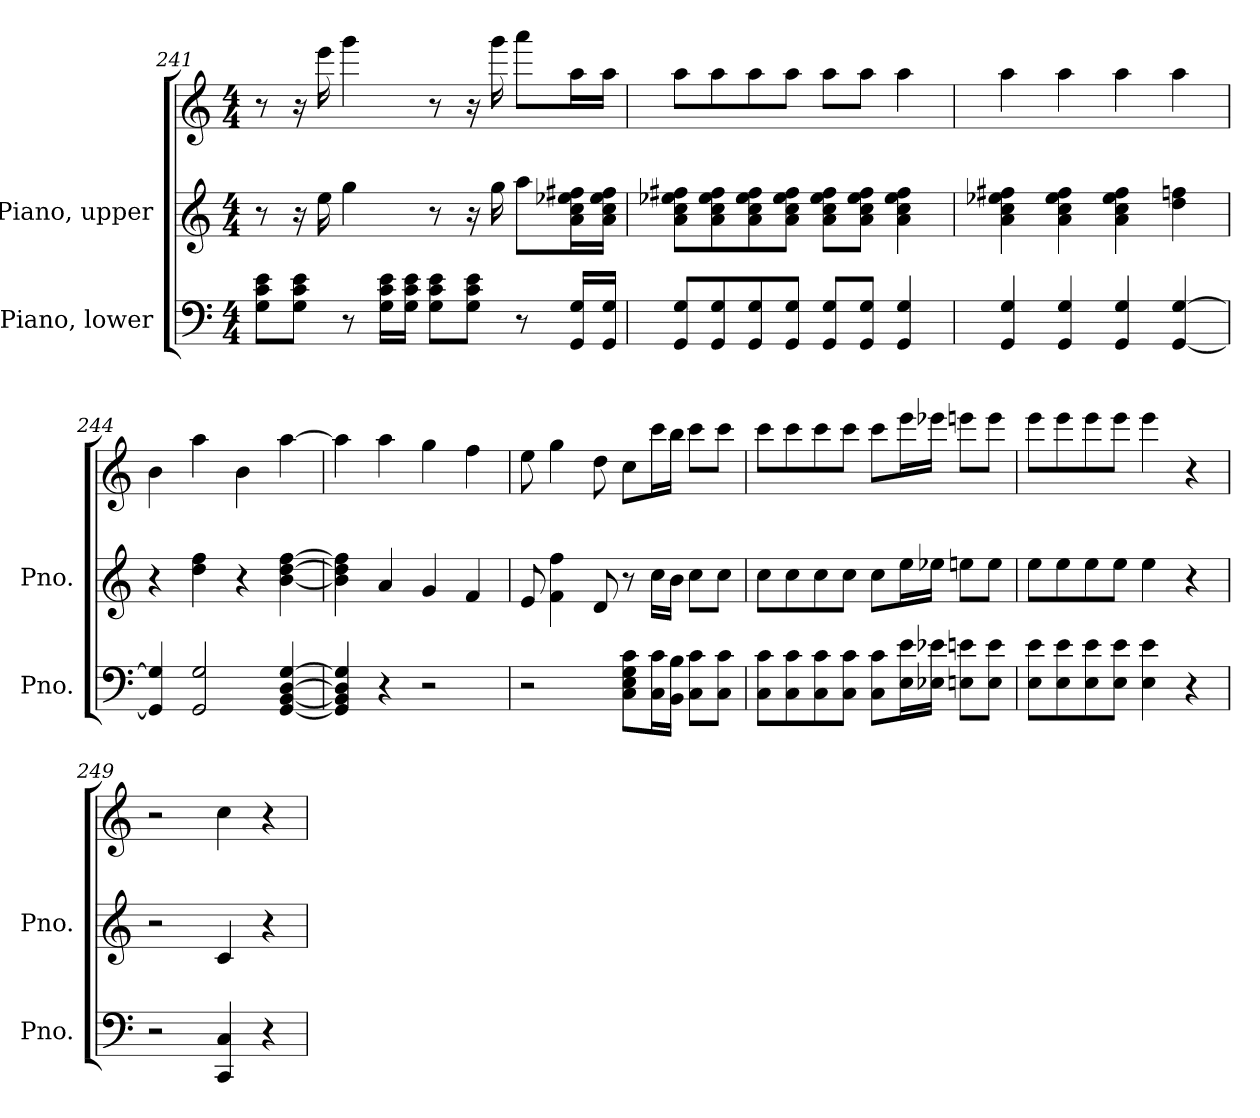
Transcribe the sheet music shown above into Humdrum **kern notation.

**kern	**kern	**kern
*part2	*part1	*part1
*staff3	*staff2	*staff1
*I"Piano, lower	*I"Piano, upper	*
*I'Pno.	*I'Pno.	*
*clefF4	*clefG2	*clefG2
*k[]	*k[]	*k[]
*M4/4	*M4/4	*M4/4
=241	=241	=241
8G\ 8c\ 8e\L	8r	8r
8G\ 8c\ 8e\J	16r	16r
.	16ee\	16eee\
8r	4gg\	4ggg\
16G\ 16c\ 16e\LL	.	.
16G\ 16c\ 16e\JJ	.	.
8G\ 8c\ 8e\L	8r	8r
8G\ 8c\ 8e\J	16r	16r
.	16gg\	16ggg\
8r	8aa\L	8aaa\L
16GG/ 16G/LL	16a\ 16cc\ 16ee-X\ 16ff#X\L	16aa\L
16GG/ 16G/JJ	16a\ 16cc\ 16ee-\ 16ff#\JJ	16aa\JJ
!!LO:LB:g=z
=242	=242	=242
8GG/ 8G/L	8a\ 8cc\ 8ee-X\ 8ff#X\L	8aa\L
8GG/ 8G/	8a\ 8cc\ 8ee-\ 8ff#\	8aa\
8GG/ 8G/	8a\ 8cc\ 8ee-\ 8ff#\	8aa\
8GG/ 8G/J	8a\ 8cc\ 8ee-\ 8ff#\J	8aa\J
8GG/ 8G/L	8a\ 8cc\ 8ee-\ 8ff#\L	8aa\L
8GG/ 8G/J	8a\ 8cc\ 8ee-\ 8ff#\J	8aa\J
4GG/ 4G/	4a\ 4cc\ 4ee-\ 4ff#\	4aa\
=243	=243	=243
4GG/ 4G/	4a\ 4cc\ 4ee-X\ 4ff#X\	4aa\
4GG/ 4G/	4a\ 4cc\ 4ee-\ 4ff#\	4aa\
4GG/ 4G/	4a\ 4cc\ 4ee-\ 4ff#\	4aa\
[4GG/ [4G/	4dd\ 4ffn\	4aa\
=244	=244	=244
4GG/] 4G/]	4r	4b\
2GG/ 2G/	4dd\ 4ff\	4aa\
.	4r	4b\
[4GG/ [4BB/ [4D/ [4G/	[4b\ [4dd\ [4ff\	[4aa\
=245	=245	=245
4GG/] 4BB/] 4D/] 4G/]	4b\] 4dd\] 4ff\]	4aa\]
4r	4a/	4aa\
2r	4g/	4gg\
.	4f/	4ff\
=246	=246	=246
2r	8e/	8ee\
.	4f\ 4ff\	4gg\
.	8d/	8dd\
8C\ 8E\ 8G\ 8c\L	8r	8cc\L
16C\ 16c\L	16cc\LL	16ccc\L
16BB\ 16B\JJ	16b\JJ	16bb\JJ
8C\ 8c\L	8cc\L	8ccc\L
8C\ 8c\J	8cc\J	8ccc\J
!!LO:LB:g=z
=247	=247	=247
8C\ 8c\L	8cc\L	8ccc\L
8C\ 8c\	8cc\	8ccc\
8C\ 8c\	8cc\	8ccc\
8C\ 8c\J	8cc\J	8ccc\J
8C\ 8c\L	8cc\L	8ccc\L
16E\ 16e\L	16ee\L	16eee\L
16E-X\ 16e-X\JJ	16ee-X\JJ	16eee-X\JJ
8En\ 8en\L	8een\L	8eeen\L
8E\ 8e\J	8ee\J	8eee\J
=248	=248	=248
8E\ 8e\L	8ee\L	8eee\L
8E\ 8e\	8ee\	8eee\
8E\ 8e\	8ee\	8eee\
8E\ 8e\J	8ee\J	8eee\J
4E\ 4e\	4ee\	4eee\
4r	4r	4r
=249	=249	=249
2r	2r	2r
4CC/ 4C/	4c/	4cc\
4r	4r	4r
=	=	=
*-	*-	*-
